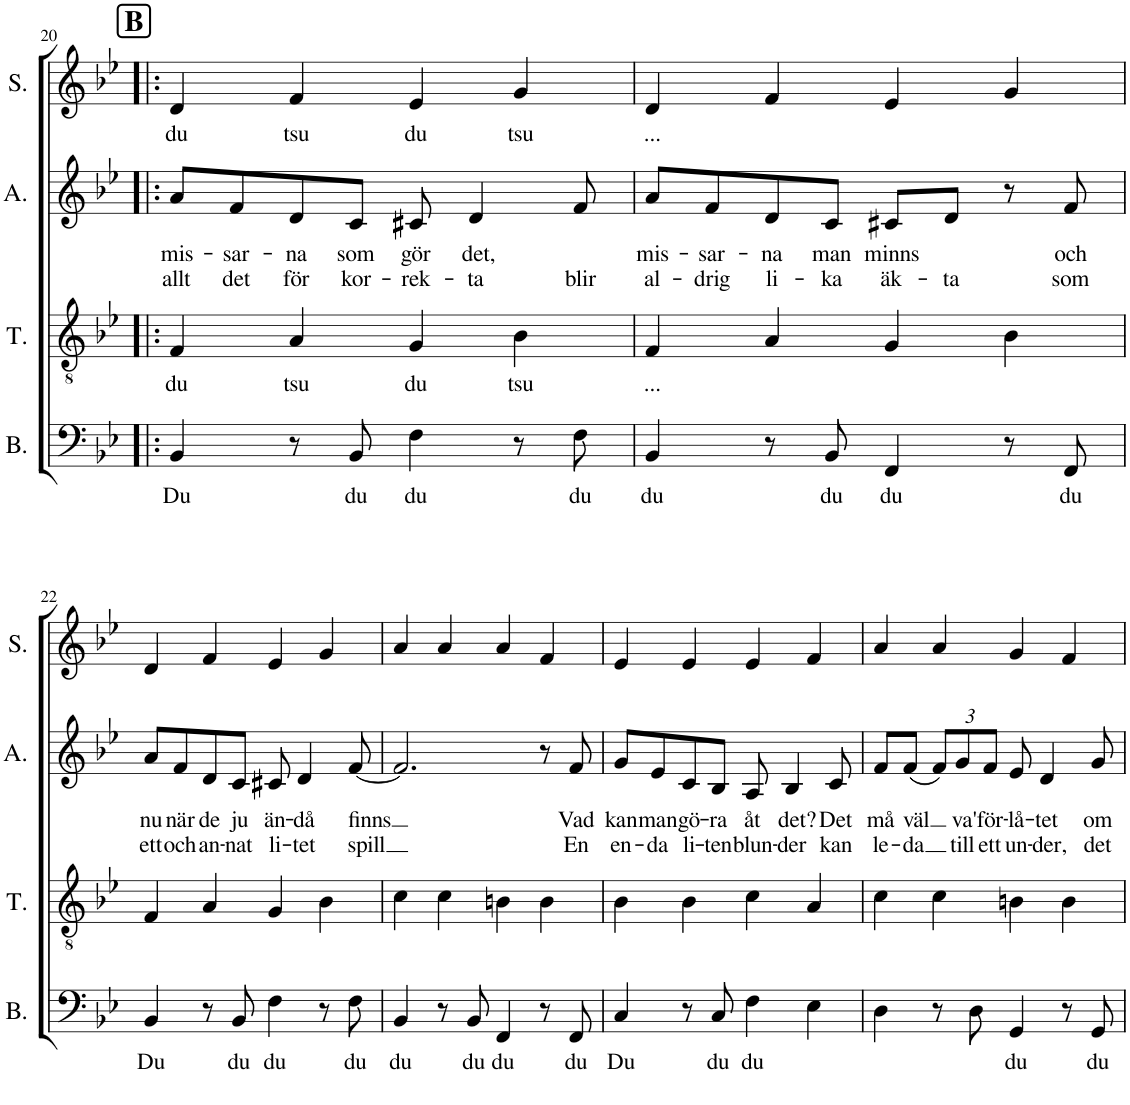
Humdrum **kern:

**kern	**text	**kern	**text	**kern	**text	**text	**kern	**text
*part4	*part4	*part3	*part3	*part2	*part2	*part2	*part1	*part1
*staff4	*staff4	*staff3	*staff3	*staff2	*staff2	*staff2	*staff1	*staff1
*I"Bass	*	*I"Tenor	*	*I"Alto	*	*	*I"Soprano	*
*I'B.	*	*I'T.	*	*I'A.	*	*	*I'S.	*
!!LO:PB:g=z
*clefF4	*	*clefGv2	*	*clefG2	*	*	*clefG2	*
*k[b-e-]	*	*k[b-e-]	*	*k[b-e-]	*	*	*k[b-e-]	*
*M4/4	*	*M4/4	*	*M4/4	*	*	*M4/4	*
!!LO:REH:place=s1:a:B:cj:fs=14:t=B
=20!|:	=20!|:	=20!|:	=20!|:	=20!|:	=20!|:	=20!|:	=20!|:	=20!|:
!	!LO:LY:b	!	!LO:LY:b	!	!LO:LY:b	!LO:LY:b	!	!LO:LY:b
4BB-/	Du	4F/	du	8a/L	mis-	allt	4d/	du
!	!	!	!	!	!LO:LY:b	!LO:LY:b	!	!
.	.	.	.	8f/	-sar-	det	.	.
!	!	!	!LO:LY:b	!	!LO:LY:b	!LO:LY:b	!	!LO:LY:b
8r	.	4A/	tsu	8d/	-na	för	4f/	tsu
!	!LO:LY:b	!	!	!	!LO:LY:b	!LO:LY:b	!	!
8BB-/	du	.	.	8c/J	som	kor-	.	.
!	!LO:LY:b	!	!LO:LY:b	!	!LO:LY:b	!LO:LY:b	!	!LO:LY:b
4F\	du	4G/	du	8c#X/	gör	-rek-	4e-/	du
!	!	!	!	!	!LO:LY:b	!LO:LY:b	!	!
.	.	.	.	4d/	det,	-ta	.	.
!	!	!	!LO:LY:b	!	!	!	!	!LO:LY:b
8r	.	4B-\	tsu	.	.	.	4g/	tsu
!	!LO:LY:b	!	!	!	!	!LO:LY:b	!	!
8F\	du	.	.	8f/	.	blir	.	.
=21	=21	=21	=21	=21	=21	=21	=21	=21
!	!LO:LY:b	!	!LO:LY:b	!	!LO:LY:b	!LO:LY:b	!	!LO:LY:b
4BB-/	du	4F/	...	8a/L	mis-	al-	4d/	...
!	!	!	!	!	!LO:LY:b	!LO:LY:b	!	!
.	.	.	.	8f/	-sar-	-drig	.	.
!	!	!	!	!	!LO:LY:b	!LO:LY:b	!	!
8r	.	4A/	.	8d/	-na	li-	4f/	.
!	!LO:LY:b	!	!	!	!LO:LY:b	!LO:LY:b	!	!
8BB-/	du	.	.	8c/J	man	-ka	.	.
!	!LO:LY:b	!	!	!	!LO:LY:b	!LO:LY:b	!	!
4FF/	du	4G/	.	8c#X/L	minns	äk-	4e-/	.
!	!	!	!	!	!	!LO:LY:b	!	!
.	.	.	.	8d/J	.	-ta	.	.
8r	.	4B-\	.	8r	.	.	4g/	.
!	!LO:LY:b	!	!	!	!LO:LY:b	!LO:LY:b	!	!
8FF/	du	.	.	8f/	och	som	.	.
!!LO:LB:g=z
=22	=22	=22	=22	=22	=22	=22	=22	=22
!	!LO:LY:b	!	!	!	!LO:LY:b	!LO:LY:b	!	!
4BB-/	Du	4F/	.	8a/L	nu	ett	4d/	.
!	!	!	!	!	!LO:LY:b	!LO:LY:b	!	!
.	.	.	.	8f/	när	och	.	.
!	!	!	!	!	!LO:LY:b	!LO:LY:b	!	!
8r	.	4A/	.	8d/	de	an-	4f/	.
!	!LO:LY:b	!	!	!	!LO:LY:b	!LO:LY:b	!	!
8BB-/	du	.	.	8c/J	ju	-nat	.	.
!	!LO:LY:b	!	!	!	!LO:LY:b	!LO:LY:b	!	!
4F\	du	4G/	.	8c#X/	än-	li-	4e-/	.
!	!	!	!	!	!LO:LY:b	!LO:LY:b	!	!
.	.	.	.	4d/	-då	-tet	.	.
8r	.	4B-\	.	.	.	.	4g/	.
!	!LO:LY:b	!	!	!	!LO:LY:b	!LO:LY:b	!	!
8F\	du	.	.	[8f/	finns	spill	.	.
=23	=23	=23	=23	=23	=23	=23	=23	=23
!	!LO:LY:b	!	!	!	!	!	!	!
4BB-/	du	4c\	.	2.f/]	.	.	4a/	.
8r	.	4c\	.	.	.	.	4a/	.
!	!LO:LY:b	!	!	!	!	!	!	!
8BB-/	du	.	.	.	.	.	.	.
!	!LO:LY:b	!	!	!	!	!	!	!
4FF/	du	4Bn\	.	.	.	.	4a/	.
8r	.	4B\	.	8r	.	.	4f/	.
!	!LO:LY:b	!	!	!	!LO:LY:b	!LO:LY:b	!	!
8FF/	du	.	.	8f/	Vad	En	.	.
=24	=24	=24	=24	=24	=24	=24	=24	=24
!	!LO:LY:b	!	!	!	!LO:LY:b	!LO:LY:b	!	!
4C/	Du	4B-\	.	8g/L	kan	en-	4e-/	.
!	!	!	!	!	!LO:LY:b	!LO:LY:b	!	!
.	.	.	.	8e-/	man	-da	.	.
!	!	!	!	!	!LO:LY:b	!LO:LY:b	!	!
8r	.	4B-\	.	8c/	gö-	li-	4e-/	.
!	!LO:LY:b	!	!	!	!LO:LY:b	!LO:LY:b	!	!
8C/	du	.	.	8B-/J	-ra	-ten	.	.
!	!LO:LY:b	!	!	!	!LO:LY:b	!LO:LY:b	!	!
4F\	du	4c\	.	8A/	åt	blun-	4e-/	.
!	!	!	!	!	!LO:LY:b	!LO:LY:b	!	!
.	.	.	.	4B-/	det?	-der	.	.
4E-\	.	4A/	.	.	.	.	4f/	.
!	!	!	!	!	!LO:LY:b	!LO:LY:b	!	!
.	.	.	.	8c/	Det	kan	.	.
=25	=25	=25	=25	=25	=25	=25	=25	=25
!	!	!	!	!	!LO:LY:b	!LO:LY:b	!	!
4D\	.	4c\	.	8f/L	må	le-	4a/	.
!	!	!	!	!	!LO:LY:b	!LO:LY:b	!	!
.	.	.	.	(8f/J	väl	-da	.	.
*	*	*	*	*Xbrackettup	*	*	*	*
8r	.	4c\	.	12f/L)	.	.	4a/	.
!	!	!	!	!	!LO:LY:b	!LO:LY:b	!	!
.	.	.	.	12g/	va'	till	.	.
8D\	.	.	.	.	.	.	.	.
!	!	!	!	!	!LO:LY:b	!LO:LY:b	!	!
.	.	.	.	12f/J	för-	ett	.	.
!	!LO:LY:b	!	!	!	!LO:LY:b	!LO:LY:b	!	!
4GG/	du	4Bn\	.	8e-/	-lå-	un-	4g/	.
!	!	!	!	!	!LO:LY:b	!LO:LY:b	!	!
.	.	.	.	4d/	-tet	-der,	.	.
8r	.	4B\	.	.	.	.	4f/	.
!	!LO:LY:b	!	!	!	!LO:LY:b	!LO:LY:b	!	!
8GG/	du	.	.	8g/	om	det	.	.
=	=	=	=	=	=	=	=	=
*-	*-	*-	*-	*-	*-	*-	*-	*-
